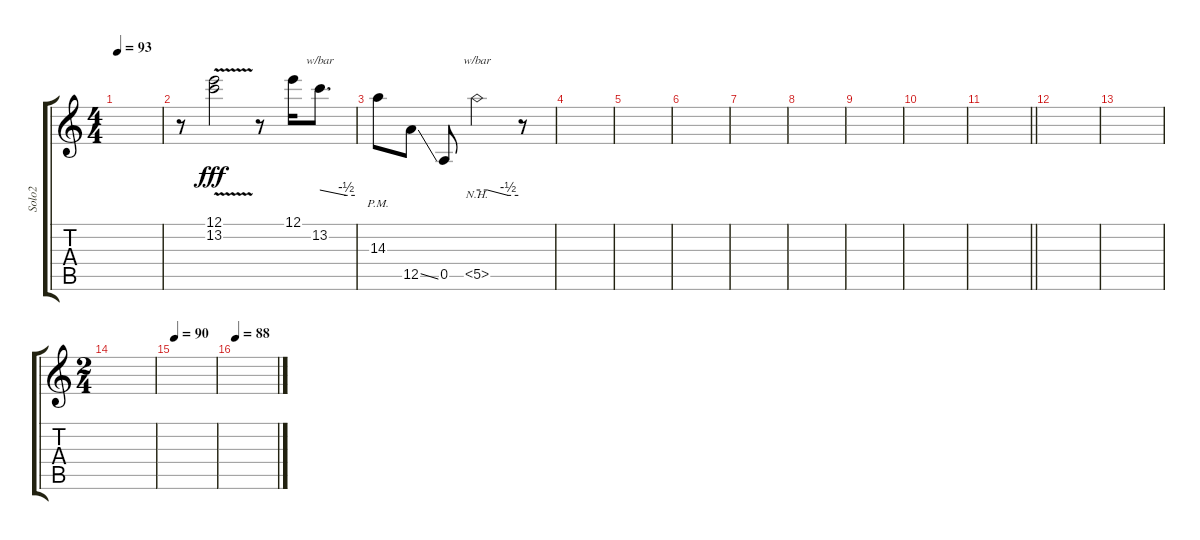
\track ("Solo2" "Solo2") {instrument overdrivenguitar}
\staff {score tabs}
\tuning (E4 B3 G3 D3 A2 E2) {hide}
\ts (4 4)
\tempo 93
\clef g2
\ks c
|
r.8 (12.1{v} 13.2{v}).2{dy fff} r.8 12.1.16 13.2.8{d tbe (custom default 0 0 45 -2 60 -2)} |
14.3{pm}.8 12.5{ss}.8 0.5.8 5.5{nh}.2{tbe (custom default 0 0 15 0 45 -2 60 -2)} r.8 |
|
|
|
|
|
|
|
\barLineRight lightlight
|
|
|
\ts (2 4)
|
\tempo 90
|
\tempo 88
